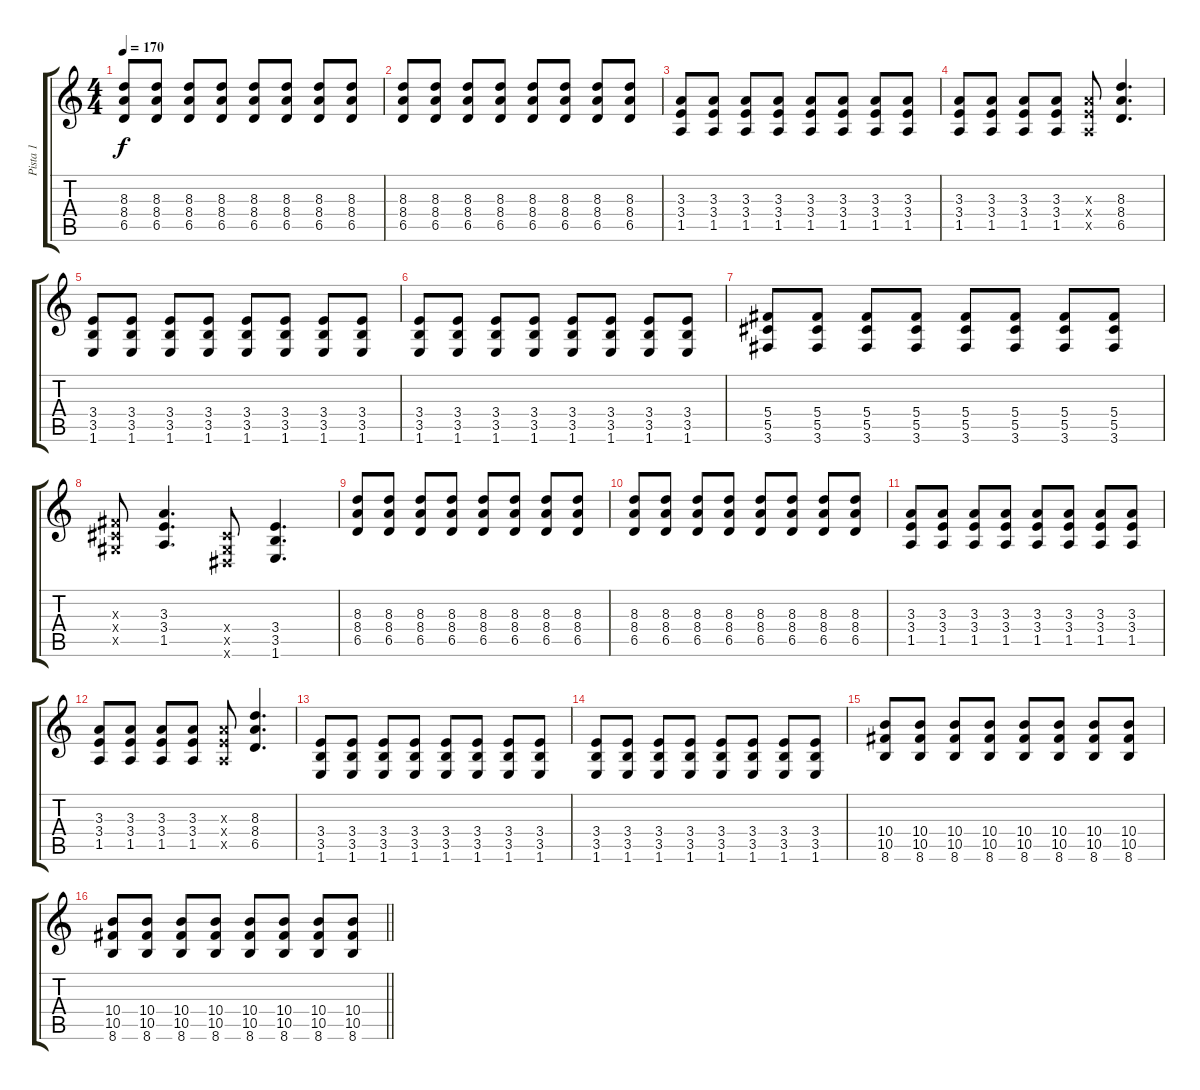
\track ("Pista 1" "Pista 1") {instrument distortionguitar}
\staff {score tabs}
\tuning (Eb4 Bb3 Gb3 Db3 Ab2 Eb2) {hide}
\ts (4 4)
\tempo 170
\clef g2
\ks c
(8.3 8.4 6.5).8{dy f instrument overdrivenguitar} (8.3 8.4 6.5).8 (8.3 8.4 6.5).8 (8.3 8.4 6.5).8 (8.3 8.4 6.5).8 (8.3 8.4 6.5).8 (8.3 8.4 6.5).8 (8.3 8.4 6.5).8 |
(8.3 8.4 6.5).8 (8.3 8.4 6.5).8 (8.3 8.4 6.5).8 (8.3 8.4 6.5).8 (8.3 8.4 6.5).8 (8.3 8.4 6.5).8 (8.3 8.4 6.5).8 (8.3 8.4 6.5).8 |
(3.3 3.4 1.5).8 (3.3 3.4 1.5).8 (3.3 3.4 1.5).8 (3.3 3.4 1.5).8 (3.3 3.4 1.5).8 (3.3 3.4 1.5).8 (3.3 3.4 1.5).8 (3.3 3.4 1.5).8 |
(3.3 3.4 1.5).8 (3.3 3.4 1.5).8 (3.3 3.4 1.5).8 (3.3 3.4 1.5).8 (3.3{x} 3.4{x} 1.5{x}).8 (8.3 8.4 6.5).4{d} |
(3.4 3.5 1.6).8 (3.4 3.5 1.6).8 (3.4 3.5 1.6).8 (3.4 3.5 1.6).8 (3.4 3.5 1.6).8 (3.4 3.5 1.6).8 (3.4 3.5 1.6).8 (3.4 3.5 1.6).8 |
(3.4 3.5 1.6).8 (3.4 3.5 1.6).8 (3.4 3.5 1.6).8 (3.4 3.5 1.6).8 (3.4 3.5 1.6).8 (3.4 3.5 1.6).8 (3.4 3.5 1.6).8 (3.4 3.5 1.6).8 |
(5.4 5.5 3.6).8 (5.4 5.5 3.6).8 (5.4 5.5 3.6).8 (5.4 5.5 3.6).8 (5.4 5.5 3.6).8 (5.4 5.5 3.6).8 (5.4 5.5 3.6).8 (5.4 5.5 3.6).8 |
(0.3{x} 0.4{x} 0.5{x}).8 (3.3 3.4 1.5).4{d} (0.4{x} 0.5{x} 0.6{x}).8 (3.4 3.5 1.6).4{d} |
(8.3 8.4 6.5).8{instrument overdrivenguitar} (8.3 8.4 6.5).8 (8.3 8.4 6.5).8 (8.3 8.4 6.5).8 (8.3 8.4 6.5).8 (8.3 8.4 6.5).8 (8.3 8.4 6.5).8 (8.3 8.4 6.5).8 |
(8.3 8.4 6.5).8 (8.3 8.4 6.5).8 (8.3 8.4 6.5).8 (8.3 8.4 6.5).8 (8.3 8.4 6.5).8 (8.3 8.4 6.5).8 (8.3 8.4 6.5).8 (8.3 8.4 6.5).8 |
(3.3 3.4 1.5).8 (3.3 3.4 1.5).8 (3.3 3.4 1.5).8 (3.3 3.4 1.5).8 (3.3 3.4 1.5).8 (3.3 3.4 1.5).8 (3.3 3.4 1.5).8 (3.3 3.4 1.5).8 |
(3.3 3.4 1.5).8 (3.3 3.4 1.5).8 (3.3 3.4 1.5).8 (3.3 3.4 1.5).8 (3.3{x} 3.4{x} 1.5{x}).8 (8.3 8.4 6.5).4{d} |
(3.4 3.5 1.6).8 (3.4 3.5 1.6).8 (3.4 3.5 1.6).8 (3.4 3.5 1.6).8 (3.4 3.5 1.6).8 (3.4 3.5 1.6).8 (3.4 3.5 1.6).8 (3.4 3.5 1.6).8 |
(3.4 3.5 1.6).8 (3.4 3.5 1.6).8 (3.4 3.5 1.6).8 (3.4 3.5 1.6).8 (3.4 3.5 1.6).8 (3.4 3.5 1.6).8 (3.4 3.5 1.6).8 (3.4 3.5 1.6).8 |
(10.4 10.5 8.6).8 (10.4 10.5 8.6).8 (10.4 10.5 8.6).8 (10.4 10.5 8.6).8 (10.4 10.5 8.6).8 (10.4 10.5 8.6).8 (10.4 10.5 8.6).8 (10.4 10.5 8.6).8 |
\barLineRight lightlight
(10.4 10.5 8.6).8 (10.4 10.5 8.6).8 (10.4 10.5 8.6).8 (10.4 10.5 8.6).8 (10.4 10.5 8.6).8 (10.4 10.5 8.6).8 (10.4 10.5 8.6).8 (10.4 10.5 8.6).8
